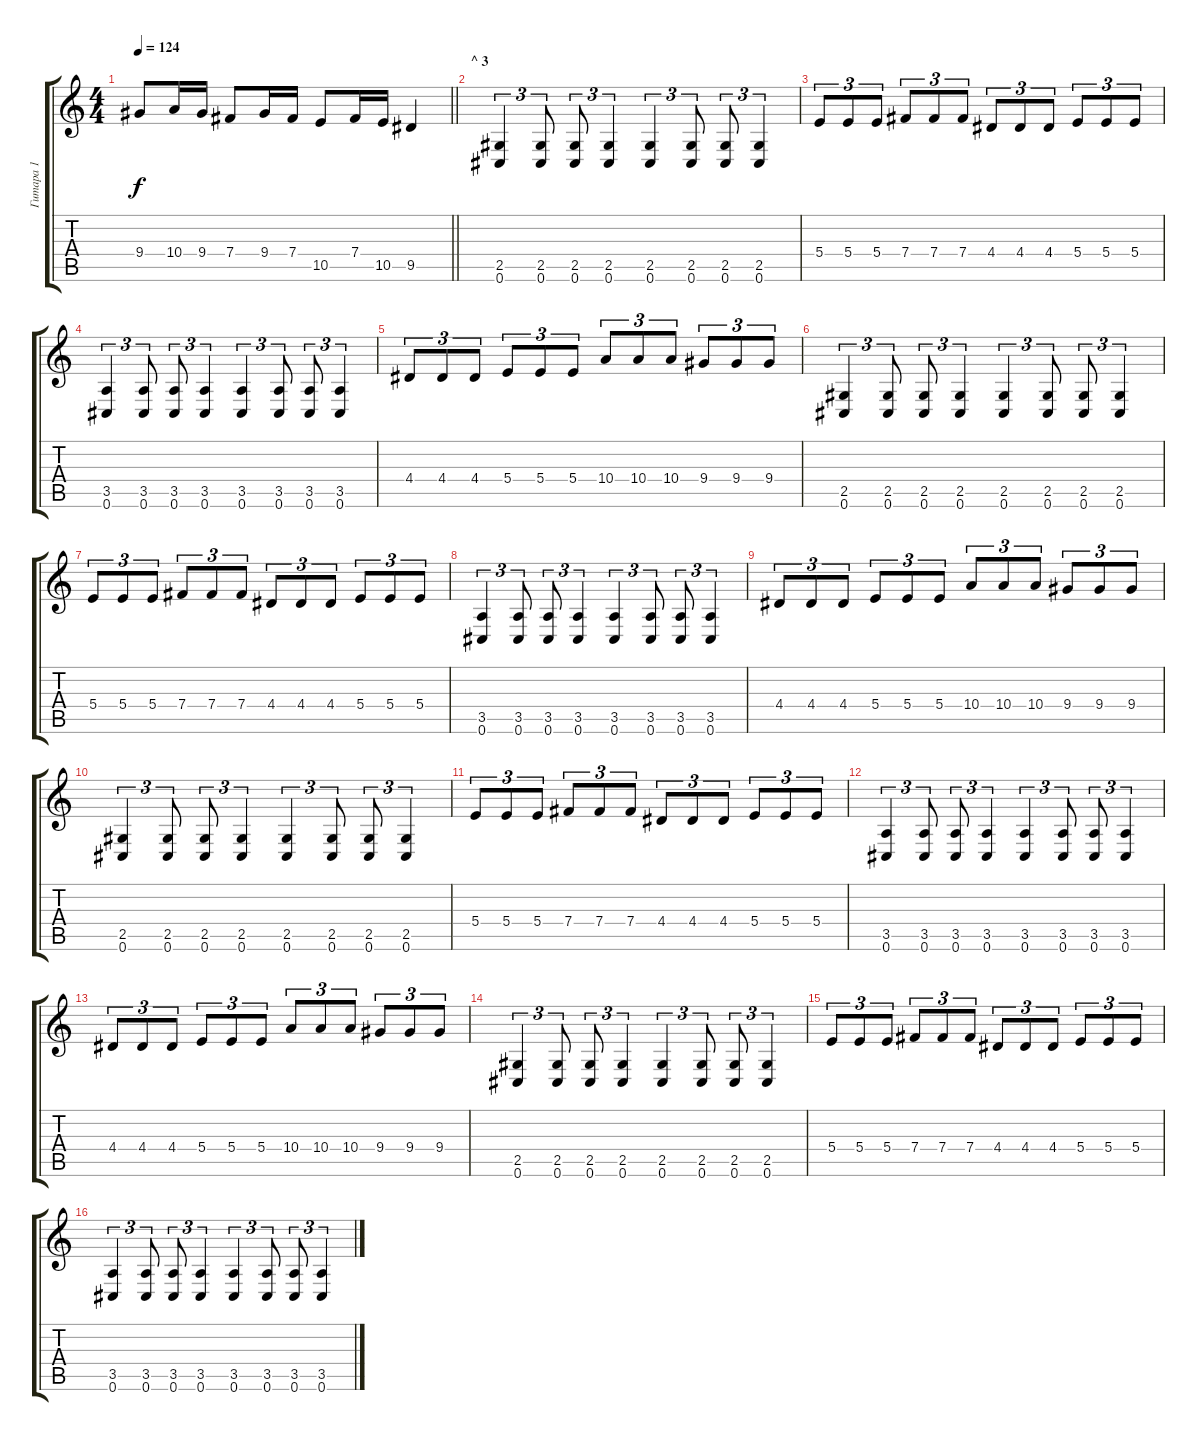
\track ("Гитара 1" "Гитара 1") {instrument overdrivenguitar}
\staff {score tabs}
\tuning (Db4 Ab3 E3 B2 Gb2 Db2) {hide}
\ts (4 4)
\tempo 124
\clef g2
\barLineRight lightlight
\ks c
9.4.8{dy f} 10.4.16 9.4.16 7.4.8 9.4.16 7.4.16 10.5.8 7.4.16 10.5.16 9.5.4 |
\section ("" "^ 3")
(2.5 0.6).4{tu (3 2)} (2.5 0.6).8{tu (3 2)} (2.5 0.6).8{tu (3 2)} (2.5 0.6).4{tu (3 2)} (2.5 0.6).4{tu (3 2)} (2.5 0.6).8{tu (3 2)} (2.5 0.6).8{tu (3 2)} (2.5 0.6).4{tu (3 2)} |
5.4.8{tu (3 2)} 5.4.8{tu (3 2)} 5.4.8{tu (3 2)} 7.4.8{tu (3 2)} 7.4.8{tu (3 2)} 7.4.8{tu (3 2)} 4.4.8{tu (3 2)} 4.4.8{tu (3 2)} 4.4.8{tu (3 2)} 5.4.8{tu (3 2)} 5.4.8{tu (3 2)} 5.4.8{tu (3 2)} |
(3.5 0.6).4{tu (3 2)} (3.5 0.6).8{tu (3 2)} (3.5 0.6).8{tu (3 2)} (3.5 0.6).4{tu (3 2)} (3.5 0.6).4{tu (3 2)} (3.5 0.6).8{tu (3 2)} (3.5 0.6).8{tu (3 2)} (3.5 0.6).4{tu (3 2)} |
4.4.8{tu (3 2)} 4.4.8{tu (3 2)} 4.4.8{tu (3 2)} 5.4.8{tu (3 2)} 5.4.8{tu (3 2)} 5.4.8{tu (3 2)} 10.4.8{tu (3 2)} 10.4.8{tu (3 2)} 10.4.8{tu (3 2)} 9.4.8{tu (3 2)} 9.4.8{tu (3 2)} 9.4.8{tu (3 2)} |
(2.5 0.6).4{tu (3 2)} (2.5 0.6).8{tu (3 2)} (2.5 0.6).8{tu (3 2)} (2.5 0.6).4{tu (3 2)} (2.5 0.6).4{tu (3 2)} (2.5 0.6).8{tu (3 2)} (2.5 0.6).8{tu (3 2)} (2.5 0.6).4{tu (3 2)} |
5.4.8{tu (3 2)} 5.4.8{tu (3 2)} 5.4.8{tu (3 2)} 7.4.8{tu (3 2)} 7.4.8{tu (3 2)} 7.4.8{tu (3 2)} 4.4.8{tu (3 2)} 4.4.8{tu (3 2)} 4.4.8{tu (3 2)} 5.4.8{tu (3 2)} 5.4.8{tu (3 2)} 5.4.8{tu (3 2)} |
(3.5 0.6).4{tu (3 2)} (3.5 0.6).8{tu (3 2)} (3.5 0.6).8{tu (3 2)} (3.5 0.6).4{tu (3 2)} (3.5 0.6).4{tu (3 2)} (3.5 0.6).8{tu (3 2)} (3.5 0.6).8{tu (3 2)} (3.5 0.6).4{tu (3 2)} |
4.4.8{tu (3 2)} 4.4.8{tu (3 2)} 4.4.8{tu (3 2)} 5.4.8{tu (3 2)} 5.4.8{tu (3 2)} 5.4.8{tu (3 2)} 10.4.8{tu (3 2)} 10.4.8{tu (3 2)} 10.4.8{tu (3 2)} 9.4.8{tu (3 2)} 9.4.8{tu (3 2)} 9.4.8{tu (3 2)} |
(2.5 0.6).4{tu (3 2)} (2.5 0.6).8{tu (3 2)} (2.5 0.6).8{tu (3 2)} (2.5 0.6).4{tu (3 2)} (2.5 0.6).4{tu (3 2)} (2.5 0.6).8{tu (3 2)} (2.5 0.6).8{tu (3 2)} (2.5 0.6).4{tu (3 2)} |
5.4.8{tu (3 2)} 5.4.8{tu (3 2)} 5.4.8{tu (3 2)} 7.4.8{tu (3 2)} 7.4.8{tu (3 2)} 7.4.8{tu (3 2)} 4.4.8{tu (3 2)} 4.4.8{tu (3 2)} 4.4.8{tu (3 2)} 5.4.8{tu (3 2)} 5.4.8{tu (3 2)} 5.4.8{tu (3 2)} |
(3.5 0.6).4{tu (3 2)} (3.5 0.6).8{tu (3 2)} (3.5 0.6).8{tu (3 2)} (3.5 0.6).4{tu (3 2)} (3.5 0.6).4{tu (3 2)} (3.5 0.6).8{tu (3 2)} (3.5 0.6).8{tu (3 2)} (3.5 0.6).4{tu (3 2)} |
4.4.8{tu (3 2)} 4.4.8{tu (3 2)} 4.4.8{tu (3 2)} 5.4.8{tu (3 2)} 5.4.8{tu (3 2)} 5.4.8{tu (3 2)} 10.4.8{tu (3 2)} 10.4.8{tu (3 2)} 10.4.8{tu (3 2)} 9.4.8{tu (3 2)} 9.4.8{tu (3 2)} 9.4.8{tu (3 2)} |
(2.5 0.6).4{tu (3 2)} (2.5 0.6).8{tu (3 2)} (2.5 0.6).8{tu (3 2)} (2.5 0.6).4{tu (3 2)} (2.5 0.6).4{tu (3 2)} (2.5 0.6).8{tu (3 2)} (2.5 0.6).8{tu (3 2)} (2.5 0.6).4{tu (3 2)} |
5.4.8{tu (3 2)} 5.4.8{tu (3 2)} 5.4.8{tu (3 2)} 7.4.8{tu (3 2)} 7.4.8{tu (3 2)} 7.4.8{tu (3 2)} 4.4.8{tu (3 2)} 4.4.8{tu (3 2)} 4.4.8{tu (3 2)} 5.4.8{tu (3 2)} 5.4.8{tu (3 2)} 5.4.8{tu (3 2)} |
(3.5 0.6).4{tu (3 2)} (3.5 0.6).8{tu (3 2)} (3.5 0.6).8{tu (3 2)} (3.5 0.6).4{tu (3 2)} (3.5 0.6).4{tu (3 2)} (3.5 0.6).8{tu (3 2)} (3.5 0.6).8{tu (3 2)} (3.5 0.6).4{tu (3 2)}
